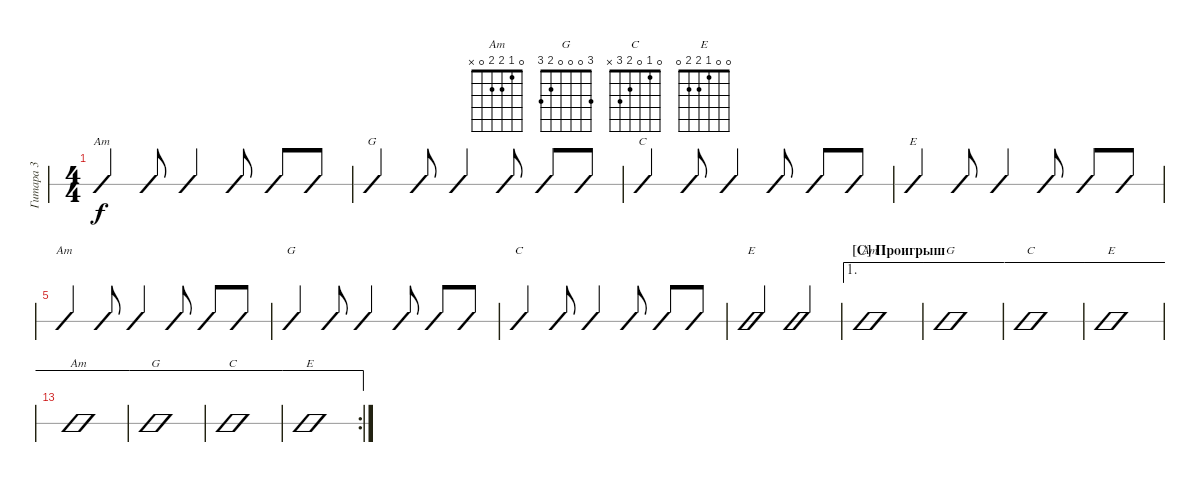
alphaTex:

\defaultSystemsLayout 4
\bracketExtendMode groupsimilarinstruments
\multiTrackTrackNamePolicy hidden
\firstSystemTrackNameMode fullname
\otherSystemsTrackNameMode fullname
\otherSystemsTrackNameOrientation horizontal
\defaultBarNumberDisplay FirstOfSystem
\track ("Гитара 3" "S-Gt") {instrument acousticguitarsteel}
\staff {slash}
\tuning (E4 B3 G3 D3 A2 E2)
\chord ("Am" 0 1 2 2 0 x)
\chord ("G" 3 0 0 0 2 3)
\chord ("C" 0 1 0 2 3 x)
\chord ("E" 0 0 1 2 2 0)
\ts (4 4)
\tempo (150 hide)
\clef g2
\ks c
(0.1 1.2 2.3 2.4 0.5).4{bd 60 ch "Am" dy f} (0.1 1.2 2.3 2.4 0.5).8{bd 60} (0.1 1.2 2.3 2.4 0.5).4{bu 60} (0.1 1.2 2.3 2.4 0.5).8{bu 60} (0.1 1.2 2.3 2.4 0.5).8{bd 60} (0.1 1.2 2.3 2.4 0.5).8{bu 60} |
(3.1 0.2 0.3 0.4 2.5 3.6).4{bd 60 ch "G"} (3.1 0.2 0.3 0.4 2.5 3.6).8{bd 60} (3.1 0.2 0.3 0.4 2.5 3.6).4{bu 60} (3.1 0.2 0.3 0.4 2.5 3.6).8{bu 60} (3.1 0.2 0.3 0.4 2.5 3.6).8{bd 60} (3.1 0.2 0.3 0.4 2.5 3.6).8{bu 60} |
(0.1 1.2 0.3 2.4 3.5).4{bd 60 ch "C"} (0.1 1.2 0.3 2.4 3.5).8{bd 60} (0.1 1.2 0.3 2.4 3.5).4{bu 60} (0.1 1.2 0.3 2.4 3.5).8{bu 60} (0.1 1.2 0.3 2.4 3.5).8{bd 60} (0.1 1.2 0.3 2.4 3.5).8{bu 60} |
(0.1 0.2 1.3 2.4 2.5 0.6).4{bd 60 ch "E"} (0.1 0.2 1.3 2.4 2.5 0.6).8{bd 60} (0.1 0.2 1.3 2.4 2.5 0.6).4{bu 60} (0.1 0.2 1.3 2.4 2.5 0.6).8{bu 60} (0.1 0.2 1.3 2.4 2.5 0.6).8{bd 60} (0.1 0.2 1.3 2.4 2.5 0.6).8{bu 60} |
(0.1 1.2 2.3 2.4 0.5).4{bd 60 ch "Am"} (0.1 1.2 2.3 2.4 0.5).8{bd 60} (0.1 1.2 2.3 2.4 0.5).4{bu 60} (0.1 1.2 2.3 2.4 0.5).8{bu 60} (0.1 1.2 2.3 2.4 0.5).8{bd 60} (0.1 1.2 2.3 2.4 0.5).8{bu 60} |
(3.1 0.2 0.3 0.4 2.5 3.6).4{bd 60 ch "G"} (3.1 0.2 0.3 0.4 2.5 3.6).8{bd 60} (3.1 0.2 0.3 0.4 2.5 3.6).4{bu 60} (3.1 0.2 0.3 0.4 2.5 3.6).8{bu 60} (3.1 0.2 0.3 0.4 2.5 3.6).8{bd 60} (3.1 0.2 0.3 0.4 2.5 3.6).8{bu 60} |
(0.1 1.2 0.3 2.4 3.5).4{bd 60 ch "C"} (0.1 1.2 0.3 2.4 3.5).8{bd 60} (0.1 1.2 0.3 2.4 3.5).4{bu 60} (0.1 1.2 0.3 2.4 3.5).8{bu 60} (0.1 1.2 0.3 2.4 3.5).8{bd 60} (0.1 1.2 0.3 2.4 3.5).8{bu 60} |
(0.1 0.2 1.3 2.4 2.5 0.6).2{bd 60 ch "E"} (0.1 0.2 1.3 2.4 2.5 0.6).2{bd 60} |
\ae 1
\section ("C" "Проигрыш")
(0.5 2.4 2.3 1.2 0.1).1{ad 0 ch "Am"} |
\ae 1
(3.6 2.5 0.4 0.3 0.2 3.1).1{ad 0 ch "G"} |
\ae 1
(3.5 2.4 0.3 1.2 0.1).1{ad 0 ch "C"} |
\ae 1
(0.6 2.5 2.4 1.3 0.2 0.1).1{ad 0 ch "E"} |
\ae 1
(0.5 2.4 2.3 1.2 0.1).1{ad 0 ch "Am"} |
\ae 1
(3.6 2.5 0.4 0.3 0.2 3.1).1{ad 0 ch "G"} |
\ae 1
(3.5 2.4 0.3 1.2 0.1).1{ad 0 ch "C"} |
\ae 1
\rc 2
(0.6 2.5 2.4 1.3 0.2 0.1).1{ad 0 ch "E"}
